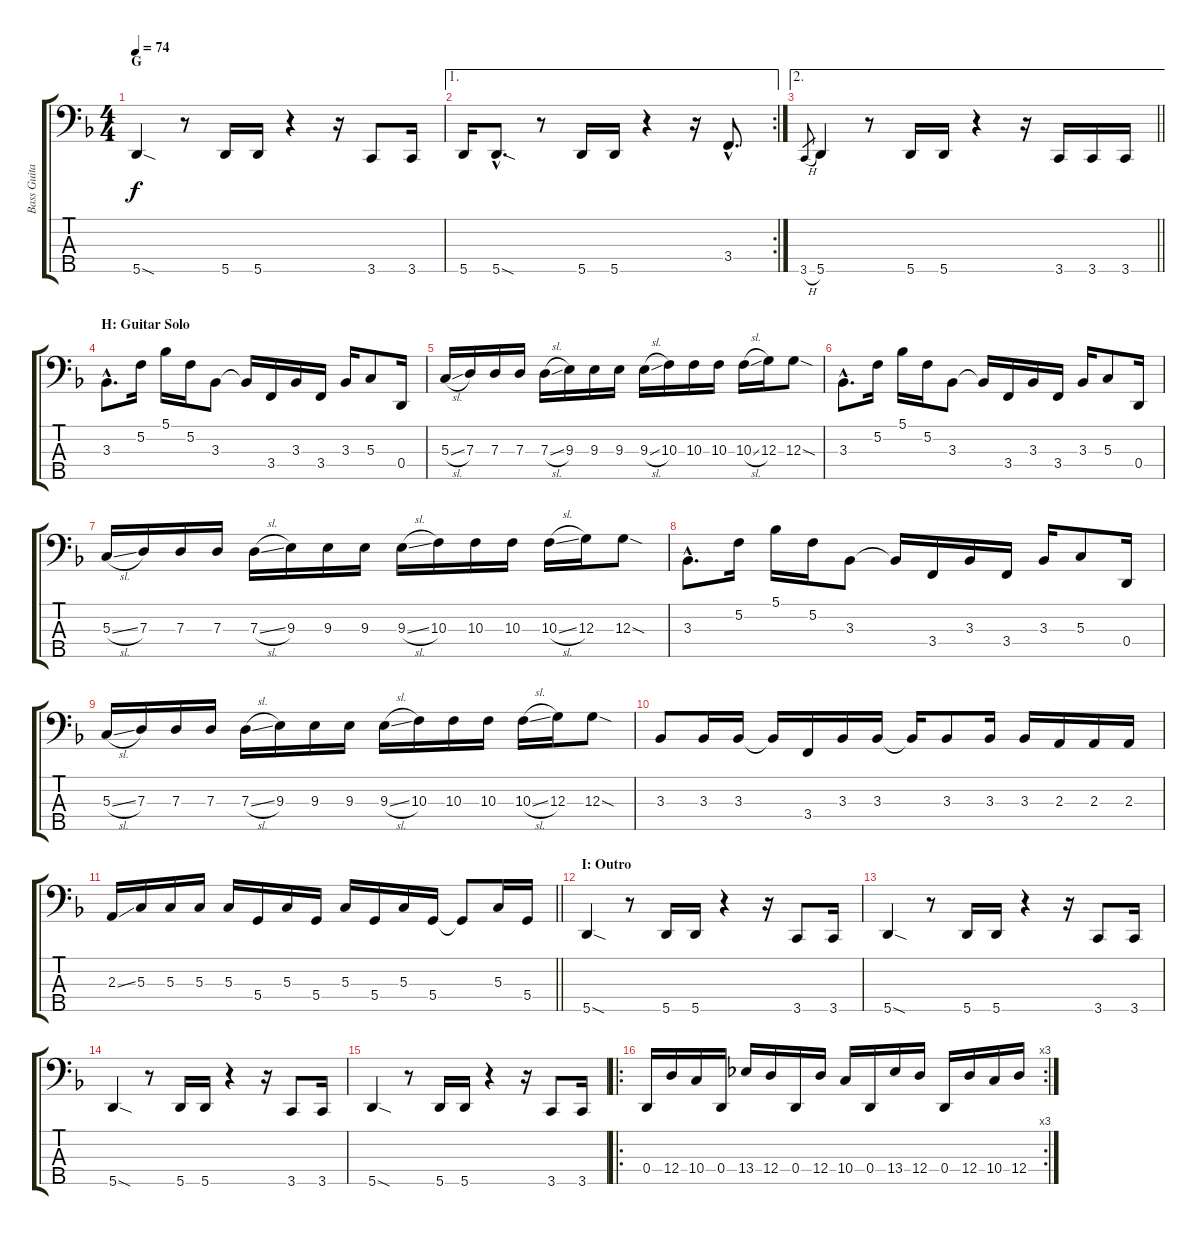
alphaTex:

\track ("Bass Guitar" "Bass Guita") {instrument electricbassfinger}
\staff {score tabs}
\tuning (F2 C2 G1 D1 A0) {hide}
\ts (4 4)
\section ("" "G")
\tempo 74
\clef f4
\ks dminor
5.5{sod}.4{dy f} r.8 5.5.16 5.5.16 r.4 r.16 3.5.8 3.5.16 |
\ae 1
\rc 2
5.5.16 5.5{sod hac}.8{d} r.8 5.5.16 5.5.16 r.4 r.16 3.4{hac}.8{d} |
\ae 2
\barLineRight lightlight
3.5{h}.8{gr} 5.5.4 r.8 5.5.16 5.5.16 r.4 r.16 3.5.16 3.5.16 3.5.16 |
\section ("" "H: Guitar Solo")
3.3{hac}.8{d} 5.2.16 5.1.16 5.2.16 3.3.8 3.3{t}.16 3.4.16 3.3.16 3.4.16 3.3.16 5.3.8 0.4.16 |
5.3{sl}.16 7.3.16 7.3.16 7.3.16 7.3{sl}.16 9.3.16 9.3.16 9.3.16 9.3{sl}.16 10.3.16 10.3.16 10.3.16 10.3{sl}.16 12.3.16 12.3{sod}.8 |
3.3{hac}.8{d} 5.2.16 5.1.16 5.2.16 3.3.8 3.3{t}.16 3.4.16 3.3.16 3.4.16 3.3.16 5.3.8 0.4.16 |
5.3{sl}.16 7.3.16 7.3.16 7.3.16 7.3{sl}.16 9.3.16 9.3.16 9.3.16 9.3{sl}.16 10.3.16 10.3.16 10.3.16 10.3{sl}.16 12.3.16 12.3{sod}.8 |
3.3{hac}.8{d} 5.2.16 5.1.16 5.2.16 3.3.8 3.3{t}.16 3.4.16 3.3.16 3.4.16 3.3.16 5.3.8 0.4.16 |
5.3{sl}.16 7.3.16 7.3.16 7.3.16 7.3{sl}.16 9.3.16 9.3.16 9.3.16 9.3{sl}.16 10.3.16 10.3.16 10.3.16 10.3{sl}.16 12.3.16 12.3{sod}.8 |
3.3.8 3.3.16 3.3.16 3.3{t}.16 3.4.16 3.3.16 3.3.16 3.3{t}.16 3.3.8 3.3.16 3.3.16 2.3.16 2.3.16 2.3.16 |
\barLineRight lightlight
2.3{ss}.16 5.3.16 5.3.16 5.3.16 5.3.16 5.4.16 5.3.16 5.4.16 5.3.16 5.4.16 5.3.16 5.4.16 5.4{t}.8 5.3.16 5.4.16 |
\section ("" "I: Outro")
5.5{sod}.4 r.8 5.5.16 5.5.16 r.4 r.16 3.5.8 3.5.16 |
5.5{sod}.4 r.8 5.5.16 5.5.16 r.4 r.16 3.5.8 3.5.16 |
5.5{sod}.4 r.8 5.5.16 5.5.16 r.4 r.16 3.5.8 3.5.16 |
5.5{sod}.4 r.8 5.5.16 5.5.16 r.4 r.16 3.5.8 3.5.16 |
\ro
\rc 3
0.4.16 12.4.16 10.4.16 0.4.16 13.4.16 12.4.16 0.4.16 12.4.16 10.4.16 0.4.16 13.4.16 12.4.16 0.4.16 12.4.16 10.4.16 12.4.16
